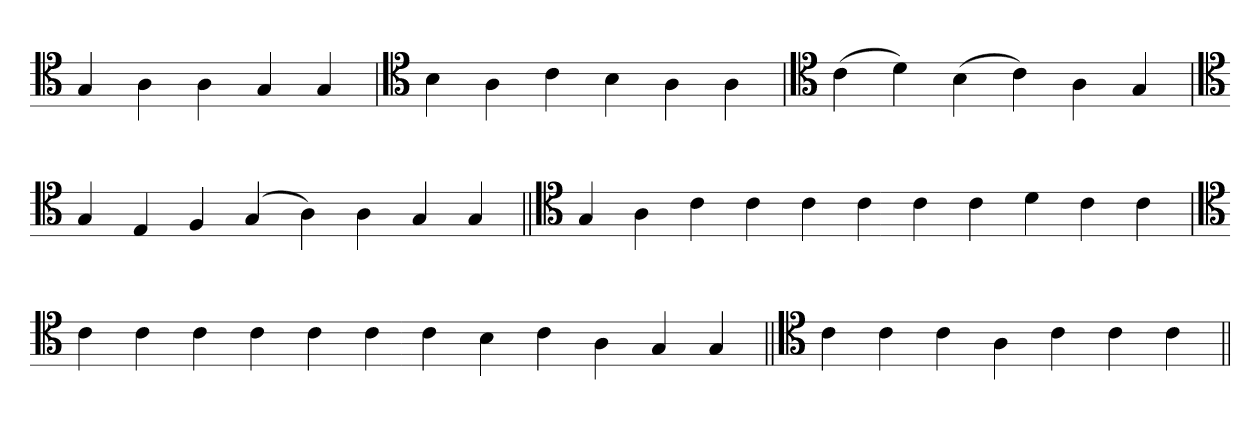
**kern
*part1
*staff1
*clefC4
=
4G
4A
4A
4G
4G
=`
*clefC4
4B
4A
4c
4B
4A
4A
='
*clefC4
(4c
4d)
(4B
4c)
4A
4G
=`
*clefC4
4G
4E
4F
(4G
4A)
4A
4G
4G
=||
*clefC4
4G
4A
4c
4c
4c
4c
4c
4c
4d
4c
4c
=
*clefC4
4c
4c
4c
4c
4c
4c
4c
4B
4c
4A
4G
4G
=||
*clefC4
4c
4c
4c
4A
4c
4c
4c
=||
*-
